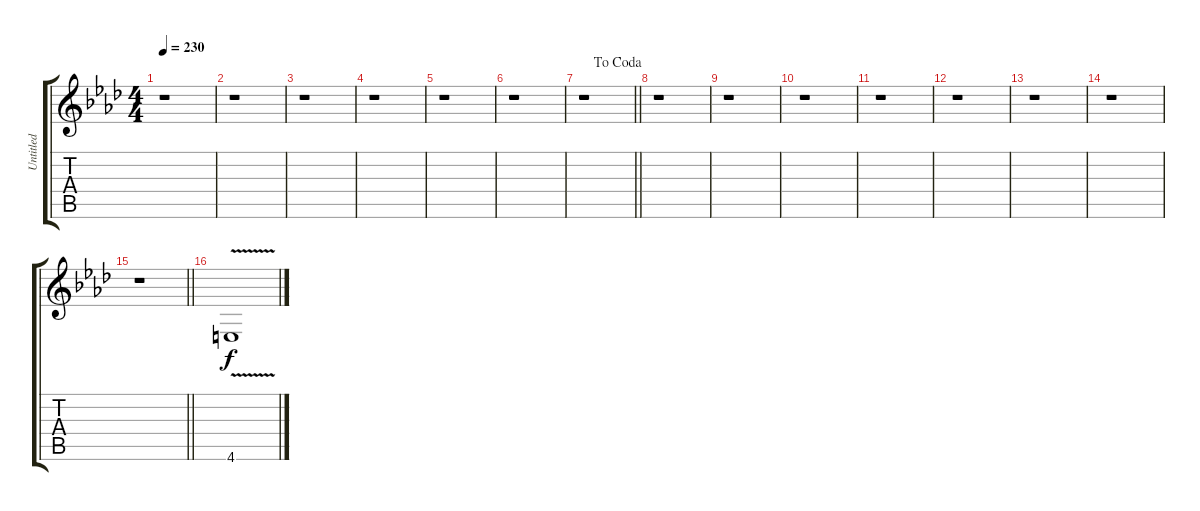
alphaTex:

\track ("Untitled" "Untitled") {instrument distortionguitar}
\staff {score tabs}
\tuning (C4 G3 Eb3 Bb2 F2 C2) {hide}
\ts (4 4)
\tempo 230
\clef g2
\ks ab
r.1{dy f} |
r.1 |
r.1 |
r.1 |
r.1 |
r.1 |
\jump dacoda
\barLineRight lightlight
r.1 |
r.1 |
r.1 |
r.1 |
r.1 |
r.1 |
r.1 |
r.1 |
\barLineRight lightlight
r.1 |
4.6{v}.1
